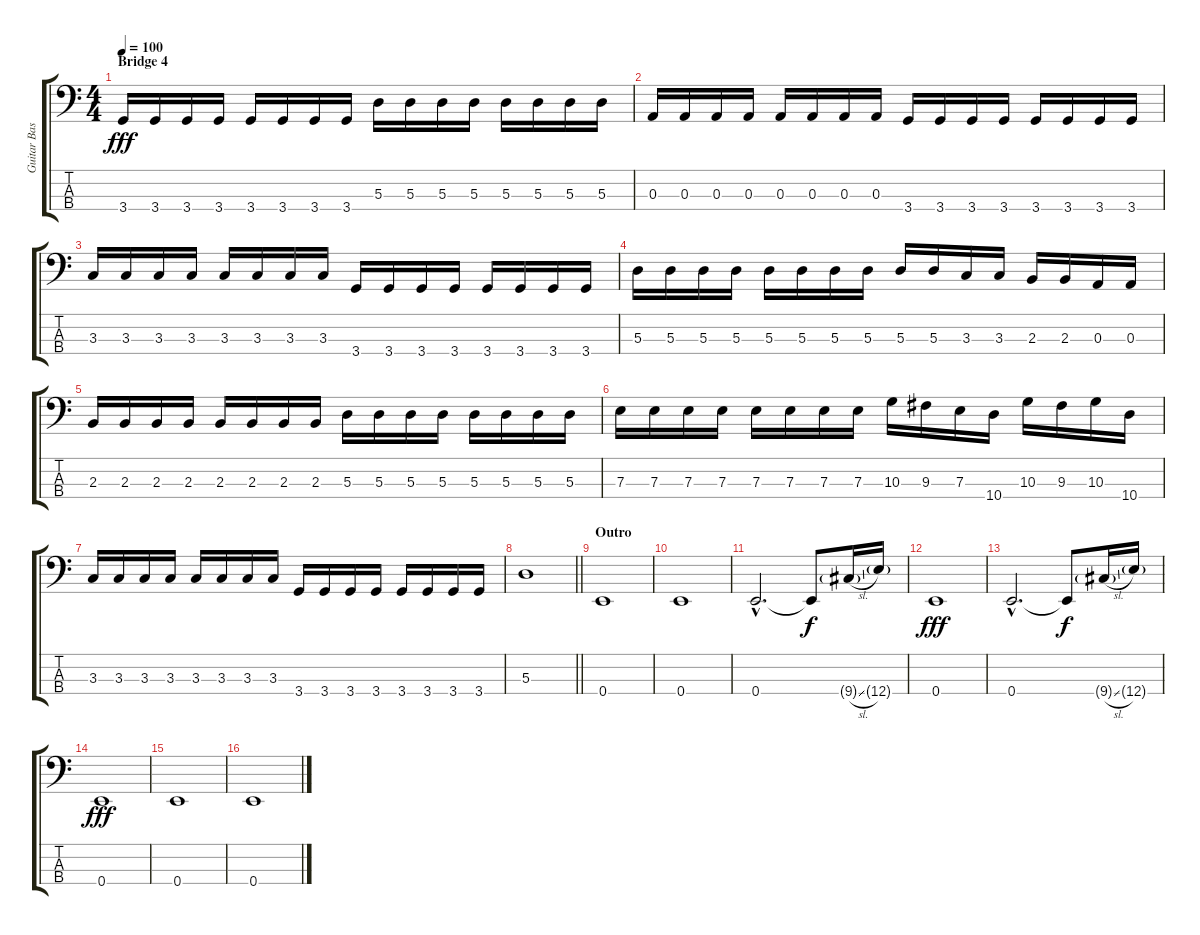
\track ("Guitar Bass" "Guitar Bas") {instrument electricbassfinger}
\staff {score tabs}
\tuning (G2 D2 A1 E1) {hide}
\ts (4 4)
\section ("" "Bridge 4")
\tempo 100
\clef f4
\ks c
3.4.16{dy fff} 3.4.16 3.4.16 3.4.16 3.4.16 3.4.16 3.4.16 3.4.16 5.3.16 5.3.16 5.3.16 5.3.16 5.3.16 5.3.16 5.3.16 5.3.16 |
0.3.16 0.3.16 0.3.16 0.3.16 0.3.16 0.3.16 0.3.16 0.3.16 3.4.16 3.4.16 3.4.16 3.4.16 3.4.16 3.4.16 3.4.16 3.4.16 |
3.3.16 3.3.16 3.3.16 3.3.16 3.3.16 3.3.16 3.3.16 3.3.16 3.4.16 3.4.16 3.4.16 3.4.16 3.4.16 3.4.16 3.4.16 3.4.16 |
5.3.16 5.3.16 5.3.16 5.3.16 5.3.16 5.3.16 5.3.16 5.3.16 5.3.16 5.3.16 3.3.16 3.3.16 2.3.16 2.3.16 0.3.16 0.3.16 |
2.3.16 2.3.16 2.3.16 2.3.16 2.3.16 2.3.16 2.3.16 2.3.16 5.3.16 5.3.16 5.3.16 5.3.16 5.3.16 5.3.16 5.3.16 5.3.16 |
7.3.16 7.3.16 7.3.16 7.3.16 7.3.16 7.3.16 7.3.16 7.3.16 10.3.16 9.3.16 7.3.16 10.4.16 10.3.16 9.3.16 10.3.16 10.4.16 |
3.3.16 3.3.16 3.3.16 3.3.16 3.3.16 3.3.16 3.3.16 3.3.16 3.4.16 3.4.16 3.4.16 3.4.16 3.4.16 3.4.16 3.4.16 3.4.16 |
\barLineRight lightlight
5.3.1 |
\section ("" "Outro")
0.4.1 |
0.4.1 |
0.4{hac}.2{d} 0.4{t}.8{dy f} 9.4{sl g}.16 12.4{g}.16 |
0.4.1{dy fff} |
0.4{hac}.2{d} 0.4{t}.8{dy f} 9.4{sl g}.16 12.4{g}.16 |
0.4.1{dy fff} |
0.4.1 |
0.4.1
